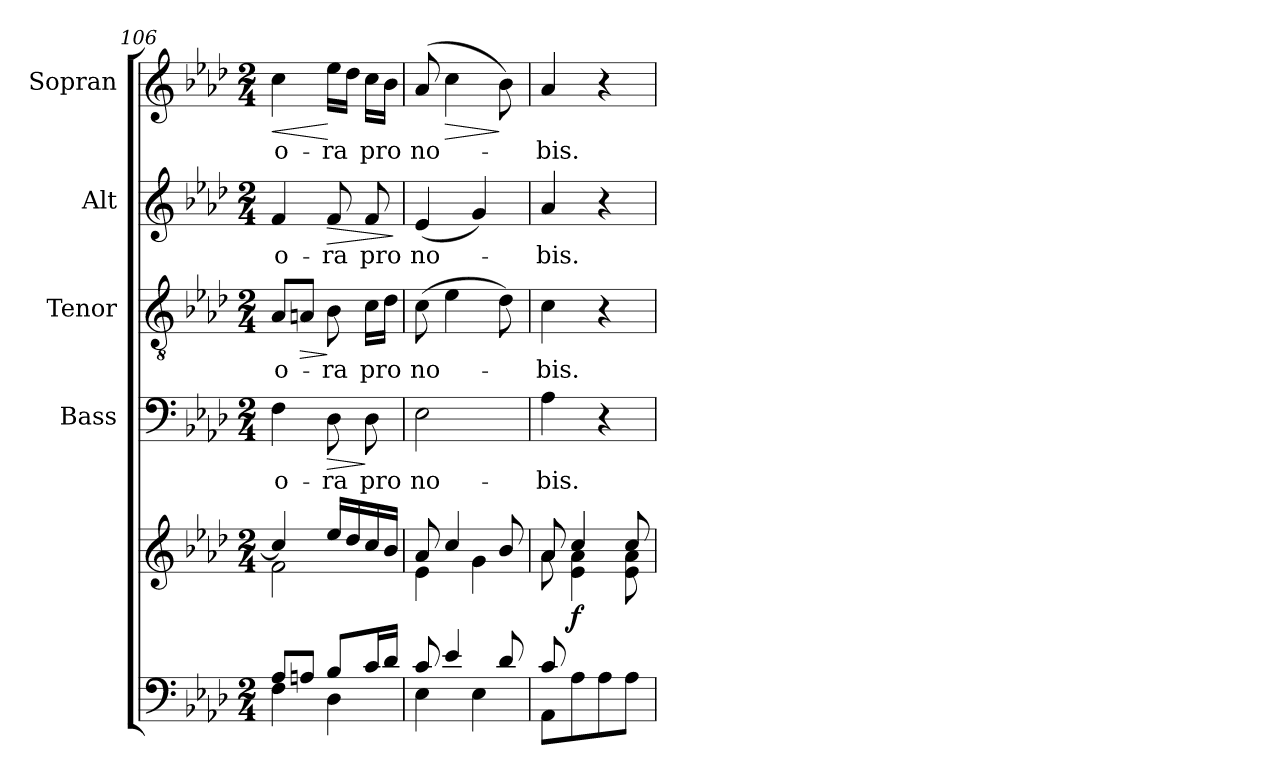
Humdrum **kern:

**kern	**kern	**dynam	**kern	**text	**dynam	**kern	**text	**dynam	**kern	**text	**dynam	**kern	**text	**dynam
*part5	*part5	*part5	*part4	*part4	*part4	*part3	*part3	*part3	*part2	*part2	*part2	*part1	*part1	*part1
*staff6	*staff5	*staff5/6	*staff4	*staff4	*staff4	*staff3	*staff3	*staff3	*staff2	*staff2	*staff2	*staff1	*staff1	*staff1
*	*	*	*I"Bass	*	*	*I"Tenor	*	*	*I"Alt	*	*	*I"Sopran	*	*
*	*	*	*I'B.	*	*	*I'T.	*	*	*I'A.	*	*	*I'S.	*	*
*clefF4	*clefG2	*	*clefF4	*	*	*clefGv2	*	*	*clefG2	*	*	*clefG2	*	*
*k[b-e-a-d-]	*k[b-e-a-d-]	*	*k[b-e-a-d-]	*	*	*k[b-e-a-d-]	*	*	*k[b-e-a-d-]	*	*	*k[b-e-a-d-]	*	*
*A-:	*A-:	*	*A-:	*	*	*A-:	*	*	*A-:	*	*	*A-:	*	*
*M2/4	*M2/4	*	*M2/4	*	*	*M2/4	*	*	*M2/4	*	*	*M2/4	*	*
=106	=106	=106	=106	=106	=106	=106	=106	=106	=106	=106	=106	=106	=106	=106
*^	*^	*	*	*	*	*	*	*	*	*	*	*	*	*
!	!	!	!	!	!	!LO:LY:b	!	!	!LO:LY:b	!	!	!LO:LY:b	!	!	!LO:LY:b	!LO:HP:b
8A-/L	4F\	4cc/]	2f\	.	4F\	o-	.	8A-/L	o-	.	4f/	o-	.	4cc\	o-	<
!	!	!	!	!	!	!	!	!	!	!LO:HP:b	!	!	!	!	!	!
8An/J	.	.	.	.	.	.	.	8An/J	.	>	.	.	.	.	.	.
!	!	!	!	!	!	!LO:LY:b	!LO:HP:b	!	!LO:LY:b	!	!	!LO:LY:b	!LO:HP:b	!	!LO:LY:b	!
8B-/L	4D-\	16ee-/LL	.	.	8D-\	-ra	>	8B-\	-ra	]	8f/	-ra	>	16ee-\LL	-ra	[
.	.	16dd-/	.	.	.	.	.	.	.	.	.	.	.	16dd-\JJ	.	.
!	!	!	!	!	!	!LO:LY:b	!	!	!LO:LY:b	!	!	!LO:LY:b	!	!	!LO:LY:b	!
16c/L	.	16cc/	.	.	8D-\	pro	]	16c\LL	pro	.	8f/	pro	.	16cc\LL	pro	.
16d-/JJ	.	16b-/JJ	.	.	.	.	.	16d-\JJ	.	.	.	.	.	16b-\JJ	.	.
*v	*v	*	*	*	*	*	*	*	*	*	*	*	*	*	*	*
*	*v	*v	*	*	*	*	*	*	*	*	*	*	*	*	*
.	.	.	.	.	.	.	.	.	.	.	]	.	.	.
=107	=107	=107	=107	=107	=107	=107	=107	=107	=107	=107	=107	=107	=107	=107
*^	*^	*	*	*	*	*	*	*	*	*	*	*	*	*
!	!	!	!	!	!	!LO:LY:b	!	!	!LO:LY:b	!	!	!LO:LY:b	!	!	!LO:LY:b	!
8c/	4E-\	8a-/	4e-\	.	2E-\	no-	.	(>8c\	no-	.	(<4e-/	no-	.	(8a-/	no-	.
!	!	!	!	!	!	!	!	!	!	!	!	!	!	!	!	!LO:HP:b
4e-/	.	4cc/	.	.	.	.	.	4e-\	.	.	.	.	.	4cc\	.	>
.	4E-\	.	4g\	.	.	.	.	.	.	.	4g/)	.	.	.	.	.
8d-/	.	8b-/	.	.	.	.	.	8d-\)	.	.	.	.	.	8b-\)	.	]
=108	=108	=108	=108	=108	=108	=108	=108	=108	=108	=108	=108	=108	=108	=108	=108	=108
!	!	!	!	!	!	!LO:LY:b	!	!	!LO:LY:b	!	!	!LO:LY:b	!	!	!LO:LY:b	!
8c/	8AA-\L	8a-/	8a-\	.	4A-\	-bis.	.	4c\	-bis.	.	4a-/	-bis.	.	4a-/	-bis.	.
!	!	!	!	!LO:DY:b	!	!	!	!	!	!	!	!	!	!	!	!
4.ryy	8A-\	4cc/	4e-\ 4a-\	f	.	.	.	.	.	.	.	.	.	.	.	.
.	8A-\	.	.	.	4r	.	.	4r	.	.	4r	.	.	4r	.	.
.	8A-\J	8cc/	8e-\ 8a-\	.	.	.	.	.	.	.	.	.	.	.	.	.
*v	*v	*	*	*	*	*	*	*	*	*	*	*	*	*	*	*
*	*v	*v	*	*	*	*	*	*	*	*	*	*	*	*	*
=	=	=	=	=	=	=	=	=	=	=	=	=	=	=
*-	*-	*-	*-	*-	*-	*-	*-	*-	*-	*-	*-	*-	*-	*-
